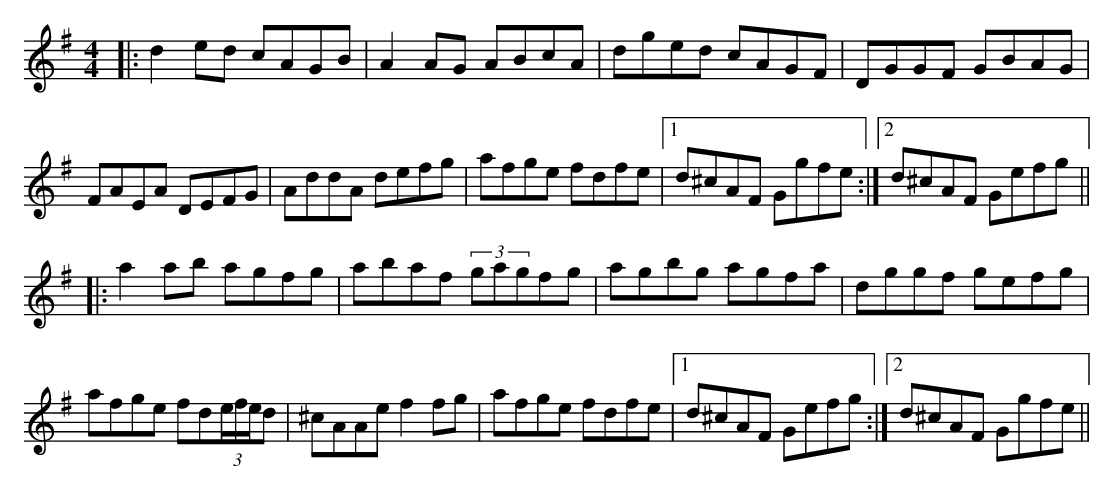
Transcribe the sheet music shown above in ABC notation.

X:1
M:4/4
K:Ador
|:d2ed cAGB|A2AG ABcA|dged cAGF|DGGF GBAG|
FAEA DEFG|AddA defg|afge fdfe|1 d^cAF Ggfe:|2 d^cAF Gefg||
|:a2ab agfg|abaf (3gagfg|agbg agfa|dggf gefg|
afge fd(3e/2f/2e/2d|^cAAe f2fg|afge fdfe|1 d^cAF Gefg:|2 d^cAF Ggfe||
